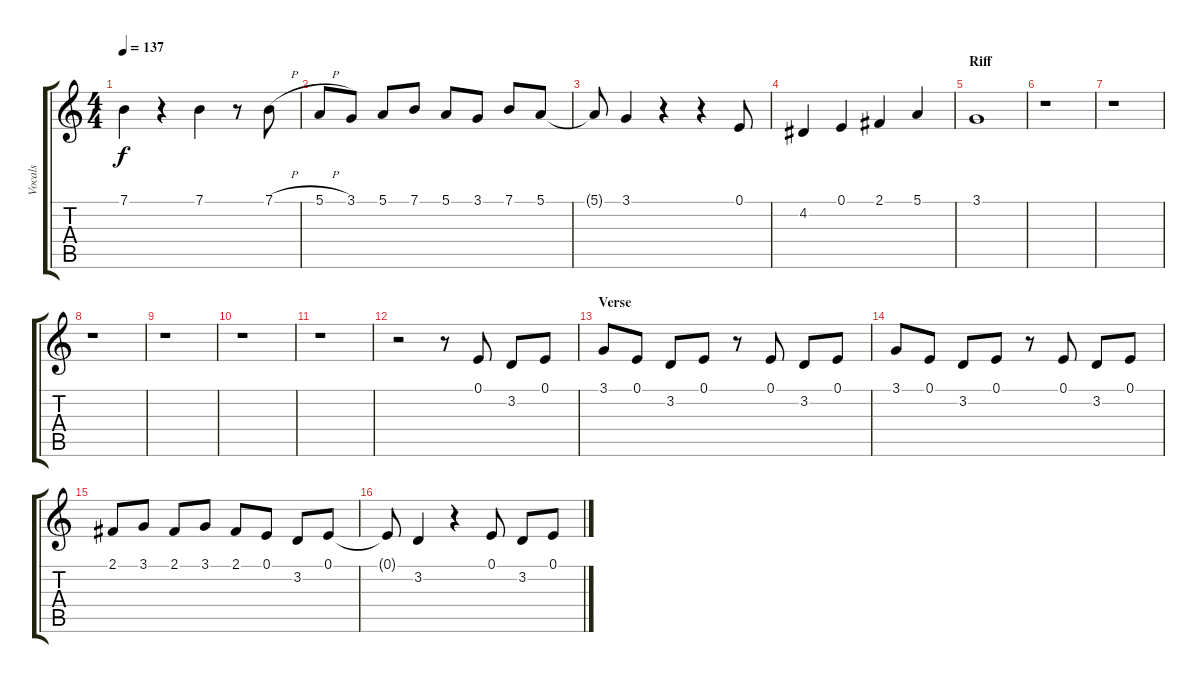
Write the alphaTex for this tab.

\track ("Vocals" "Vocals") {instrument electricgrandpiano}
\staff {score tabs}
\tuning (E4 B3 G3 D3 A2 E2) {hide}
\ts (4 4)
\tempo 137
\clef g2
\ks c
7.1.4{dy f} r.4 7.1.4 r.8 7.1{h}.8 |
5.1{h}.8 3.1.8 5.1.8 7.1.8 5.1.8 3.1.8 7.1.8 5.1.8 |
5.1{t}.8 3.1.4 r.4 r.4 0.1.8 |
4.2.4 0.1.4 2.1.4 5.1.4 |
\section ("" "Riff")
3.1.1 |
r.1 |
r.1 |
\section ("" "")
r.1 |
r.1 |
r.1 |
r.1 |
r.2 r.8 0.1.8 3.2.8 0.1.8 |
\section ("" "Verse")
3.1.8 0.1.8 3.2.8 0.1.8 r.8 0.1.8 3.2.8 0.1.8 |
3.1.8 0.1.8 3.2.8 0.1.8 r.8 0.1.8 3.2.8 0.1.8 |
2.1.8 3.1.8 2.1.8 3.1.8 2.1.8 0.1.8 3.2.8 0.1.8 |
0.1{t}.8 3.2.4 r.4 0.1.8 3.2.8 0.1.8
